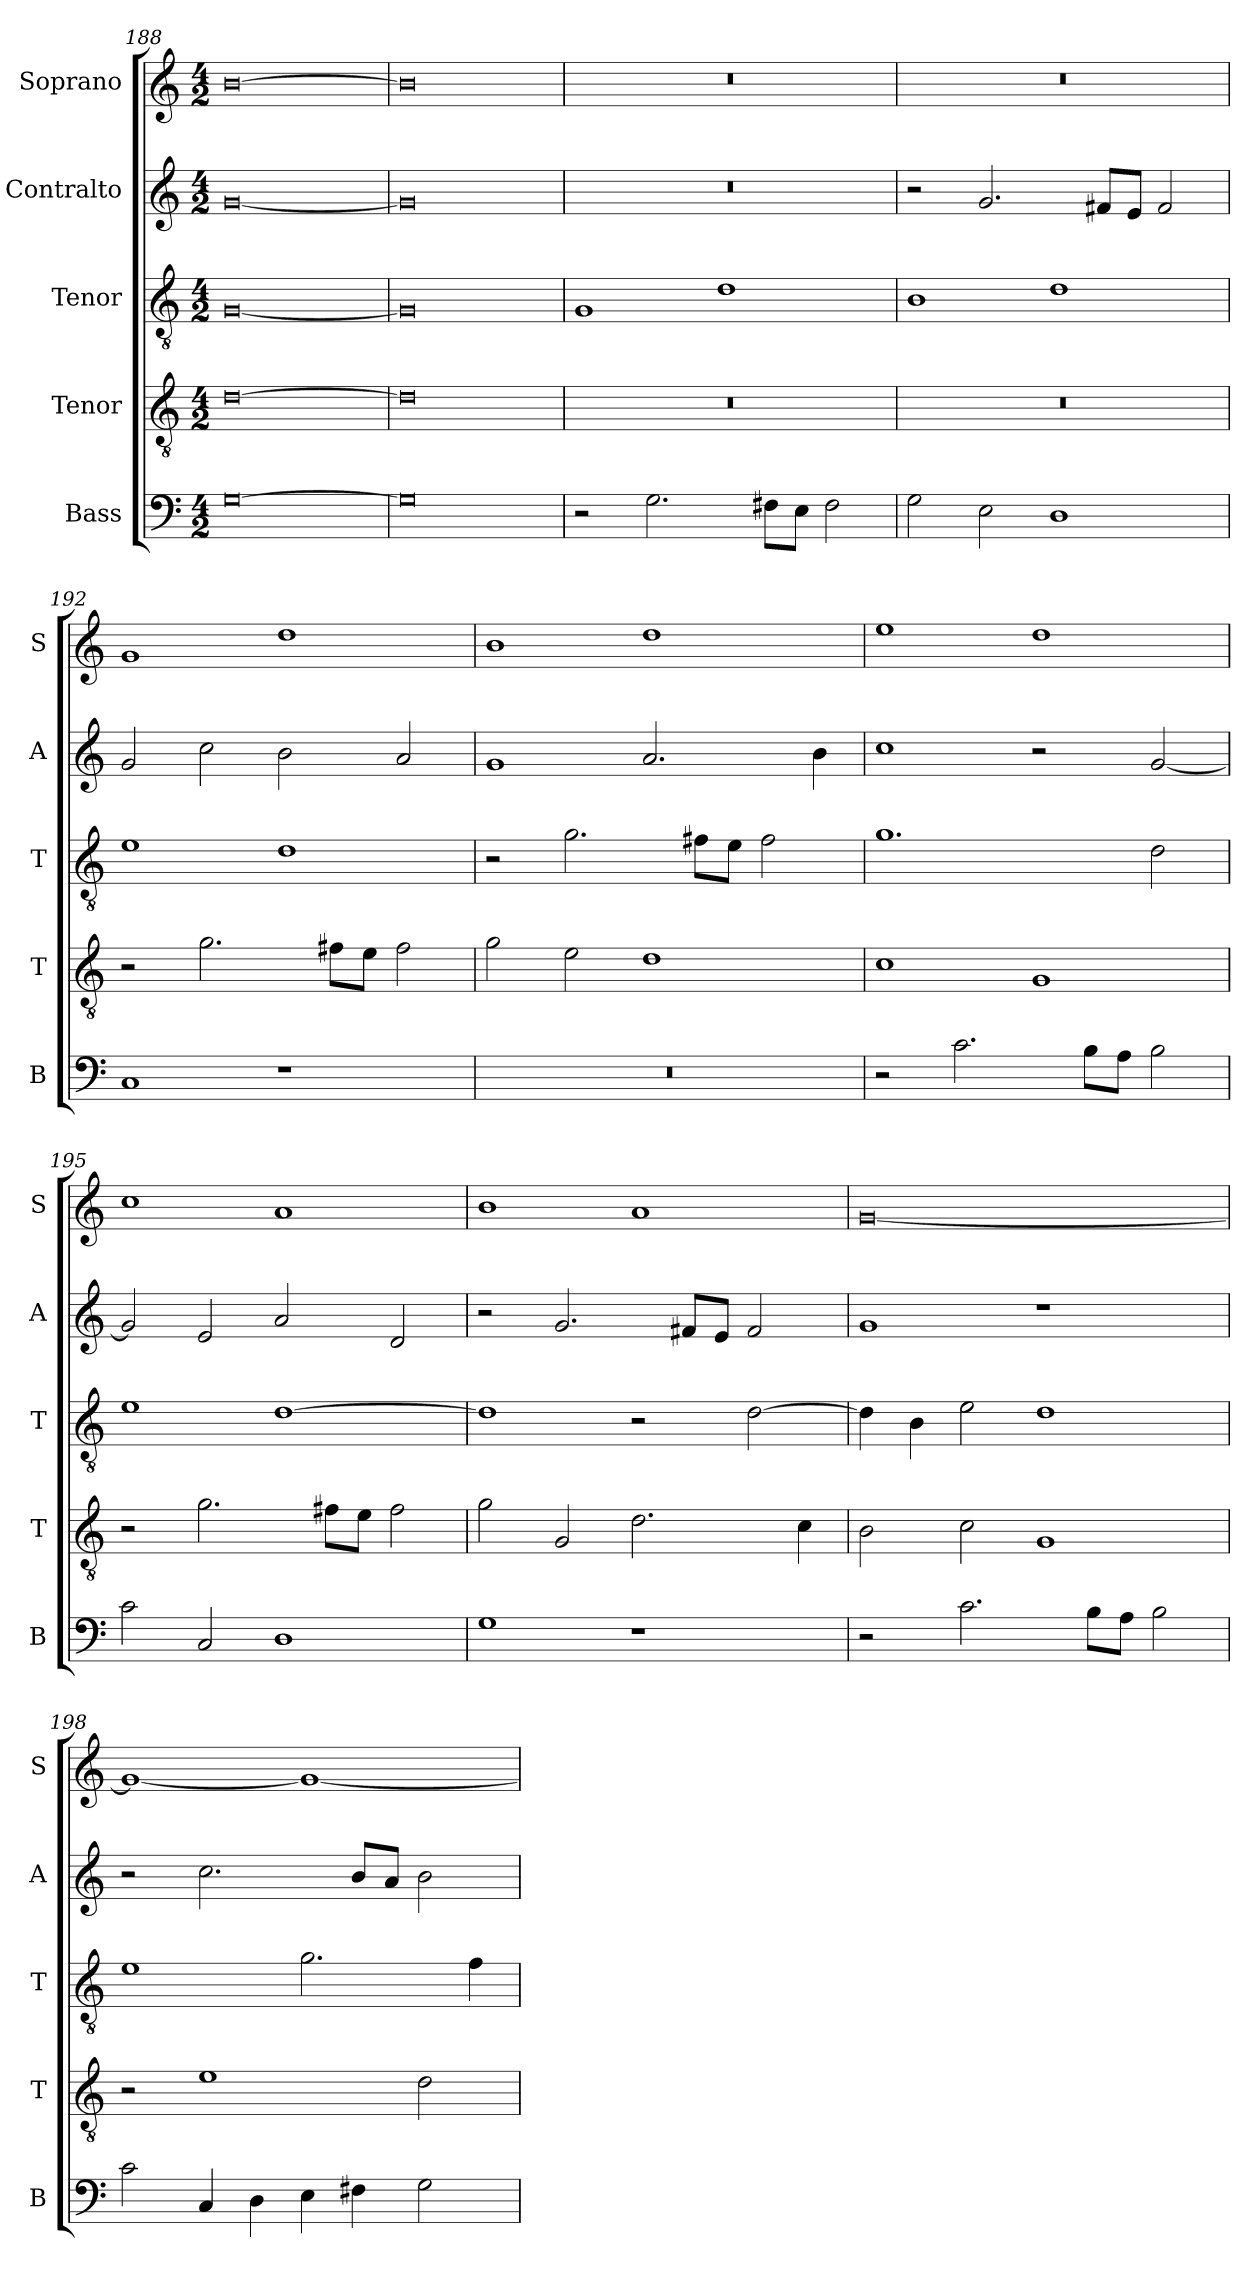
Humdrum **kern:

**kern	**kern	**kern	**kern	**kern
*part5	*part4	*part3	*part2	*part1
*staff5	*staff4	*staff3	*staff2	*staff1
*I"Bass	*I"Tenor	*I"Tenor	*I"Contralto	*I"Soprano
*I'B	*I'T	*I'T	*I'A	*I'S
*clefF4	*clefGv2	*clefGv2	*clefG2	*clefG2
*k[]	*k[]	*k[]	*k[]	*k[]
*G:mix	*G:mix	*G:mix	*G:mix	*G:mix
*M4/2	*M4/2	*M4/2	*M4/2	*M4/2
=188	=188	=188	=188	=188
[0G	[0d	[0G	[0g	[0b
=189	=189	=189	=189	=189
0G]	0d]	0G]	0g]	0b]
=190	=190	=190	=190	=190
2r	0r	1G	0r	0r
2.G	.	.	.	.
.	.	1d	.	.
8F#X\L	.	.	.	.
8E\J	.	.	.	.
2F#	.	.	.	.
=191	=191	=191	=191	=191
2G	0r	1B	2r	0r
2E	.	.	2.g	.
1D	.	1d	.	.
.	.	.	8f#X/L	.
.	.	.	8e/J	.
.	.	.	2f#	.
=192	=192	=192	=192	=192
1C	2r	1e	2g	1g
.	2.g	.	2cc	.
1r	.	1d	2b	1dd
.	8f#X\L	.	.	.
.	8e\J	.	.	.
.	2f#	.	2a	.
=193	=193	=193	=193	=193
0r	2g	2r	1g	1b
.	2e	2.g	.	.
.	1d	.	2.a	1dd
.	.	8f#X\L	.	.
.	.	8e\J	.	.
.	.	2f#	.	.
.	.	.	4b	.
=194	=194	=194	=194	=194
2r	1c	1.g	1cc	1ee
2.c	.	.	.	.
.	1G	.	2r	1dd
8B\L	.	.	.	.
8A\J	.	.	.	.
2B	.	2d	[2g	.
=195	=195	=195	=195	=195
2c	2r	1e	2g]	1cc
2C	2.g	.	2e	.
1D	.	[1d	2a	1a
.	8f#X\L	.	.	.
.	8e\J	.	.	.
.	2f#	.	2d	.
=196	=196	=196	=196	=196
1G	2g	1d]	2r	1b
.	2G	.	2.g	.
1r	2.d	2r	.	1a
.	.	.	8f#X/L	.
.	.	.	8e/J	.
.	.	[2d	2f#	.
.	4c	.	.	.
=197	=197	=197	=197	=197
2r	2B	4d]	1g	[0g
.	.	4B	.	.
2.c	2c	2e	.	.
.	1G	1d	1r	.
8B\L	.	.	.	.
8A\J	.	.	.	.
2B	.	.	.	.
=198	=198	=198	=198	=198
2c	2r	1e	2r	1g_
4C	1e	.	2.cc	.
4D	.	.	.	.
4E	.	2.g	.	1g_
4F#X	.	.	8b/L	.
.	.	.	8a/J	.
2G	2d	.	2b	.
.	.	4f	.	.
=	=	=	=	=
*-	*-	*-	*-	*-
